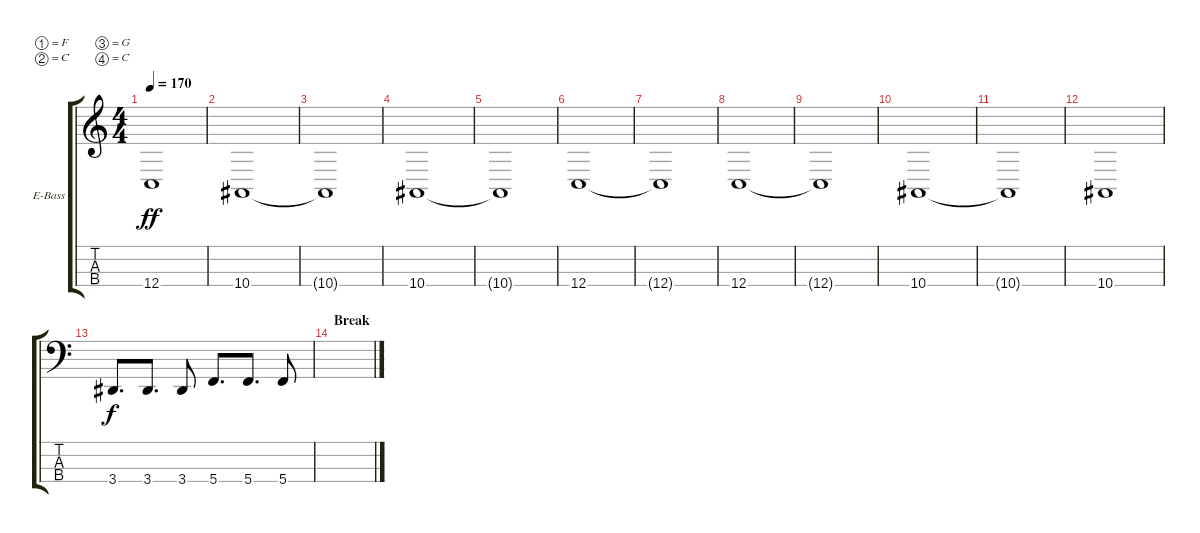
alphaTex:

\defaultSystemsLayout 4
\bracketExtendMode groupsimilarinstruments
\firstSystemTrackNameOrientation horizontal
\otherSystemsTrackNameOrientation horizontal
\track ("Bass" "E-Bass") {instrument electricbassfinger}
\staff {score tabs}
\tuning (F2 C2 G1 C1)
\ts (4 4)
\tempo 170
\clef g2
\ks c
12.4{t}.1{dy ff} |
10.4.1 |
10.4{t}.1 |
10.4.1 |
10.4{t}.1 |
\scale
0.336195 12.4.1 |
\scale
0.219355 12.4{t}.1 |
\scale
0.22509 12.4.1 |
\scale
0.219409 12.4{t}.1 |
10.4.1 |
10.4{t}.1 |
10.4.1 |
\clef f4
3.4.8{d dy f} 3.4.8{d} 3.4.8 5.4.8{d} 5.4.8{d} 5.4.8 |
\section ("" "Break")
